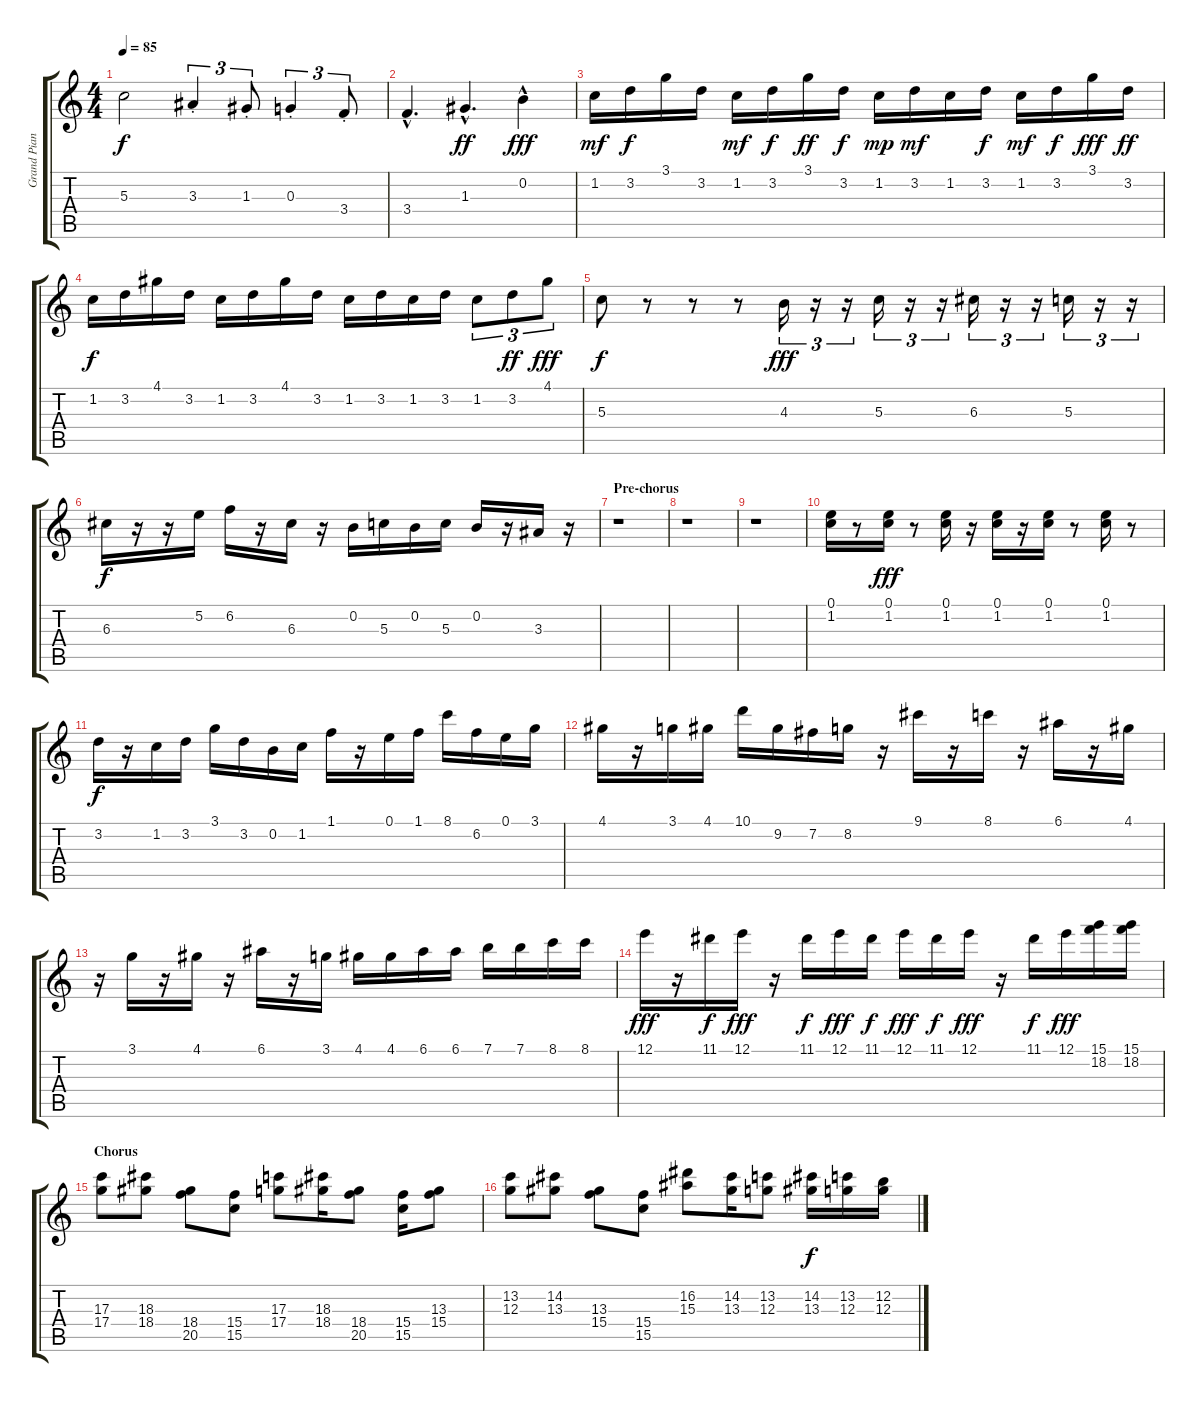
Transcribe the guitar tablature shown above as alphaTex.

\track ("Grand Piano (R. Hand)" "Grand Pian") {instrument acousticgrandpiano}
\staff {score tabs}
\tuning (E5 B4 G4 D4 A3 E3) {hide}
\ts (4 4)
\tempo 85
\clef g2
\ks c
5.3.2{dy f} 3.3{st}.4{tu (3 2)} 1.3{st}.8{tu (3 2)} 0.3{st}.4{tu (3 2)} 3.4{st}.8{tu (3 2)} |
3.4{hac}.4{d} 1.3{hac}.4{d dy ff} 0.2{hac}.4{dy fff} |
1.2.16{dy mf} 3.2.16{dy f} 3.1.16 3.2.16 1.2.16{dy mf} 3.2.16{dy f} 3.1.16{dy ff} 3.2.16{dy f} 1.2.16{dy mp} 3.2.16{dy mf} 1.2.16 3.2.16{dy f} 1.2.16{dy mf} 3.2.16{dy f} 3.1.16{dy fff} 3.2.16{dy ff} |
1.2.16{dy f} 3.2.16 4.1.16 3.2.16 1.2.16 3.2.16 4.1.16 3.2.16 1.2.16 3.2.16 1.2.16 3.2.16 1.2.8{tu (3 2)} 3.2.8{tu (3 2) dy ff} 4.1.8{tu (3 2) dy fff} |
5.3.8{dy f} r.8 r.8 r.8 4.3.16{tu (3 2) dy fff} r.16{tu (3 2)} r.16{tu (3 2)} 5.3.16{tu (3 2)} r.16{tu (3 2)} r.16{tu (3 2)} 6.3.16{tu (3 2)} r.16{tu (3 2)} r.16{tu (3 2)} 5.3.16{tu (3 2)} r.16{tu (3 2)} r.16{tu (3 2)} |
6.3.16{dy f} r.16 r.16 5.2.16 6.2.16 r.16 6.3.16 r.16 0.2.16 5.3.16 0.2.16 5.3.16 0.2.16 r.16 3.3.16 r.16 |
\section ("" "Pre-chorus")
r.1 |
r.1 |
r.1 |
(0.1 1.2).16 r.8 (0.1 1.2).16{dy fff} r.8 (0.1 1.2).16 r.16 (0.1 1.2).16 r.16 (0.1 1.2).16 r.8 (0.1 1.2).16 r.8 |
3.2.16{dy f} r.16 1.2.16 3.2.16 3.1.16 3.2.16 0.2.16 1.2.16 1.1.16 r.16 0.1.16 1.1.16 8.1.16 6.2.16 0.1.16 3.1.16 |
4.1.16 r.16 3.1.16 4.1.16 10.1.16 9.2.16 7.2.16 8.2.16 r.16 9.1.16 r.16 8.1.16 r.16 6.1.16 r.16 4.1.16 |
r.16 3.1.16 r.16 4.1.16 r.16 6.1.16 r.16 3.1.16 4.1.16 4.1.16 6.1.16 6.1.16 7.1.16 7.1.16 8.1.16 8.1.16 |
12.1.16{dy fff} r.16 11.1.16{dy f} 12.1.16{dy fff} r.16 11.1.16{dy f} 12.1.16{dy fff} 11.1.16{dy f} 12.1.16{dy fff} 11.1.16{dy f} 12.1.16{dy fff} r.16 11.1.16{dy f} 12.1.16{dy fff} (15.1 18.2).16 (15.1 18.2).16 |
\section ("" "Chorus")
(17.3 17.4).8 (18.3 18.4).8 (18.4 20.5).8 (15.4 15.5).8 (17.3 17.4).8 (18.3 18.4).16 (18.4 20.5).8 (15.4 15.5).16 (13.3 15.4).8 |
(13.2 12.3).8 (14.2 13.3).8 (13.3 15.4).8 (15.4 15.5).8 (16.2 15.3).8 (14.2 13.3).16 (13.2 12.3).8 (14.2 13.3).16{dy f} (13.2 12.3).16 (12.2 12.3).16
